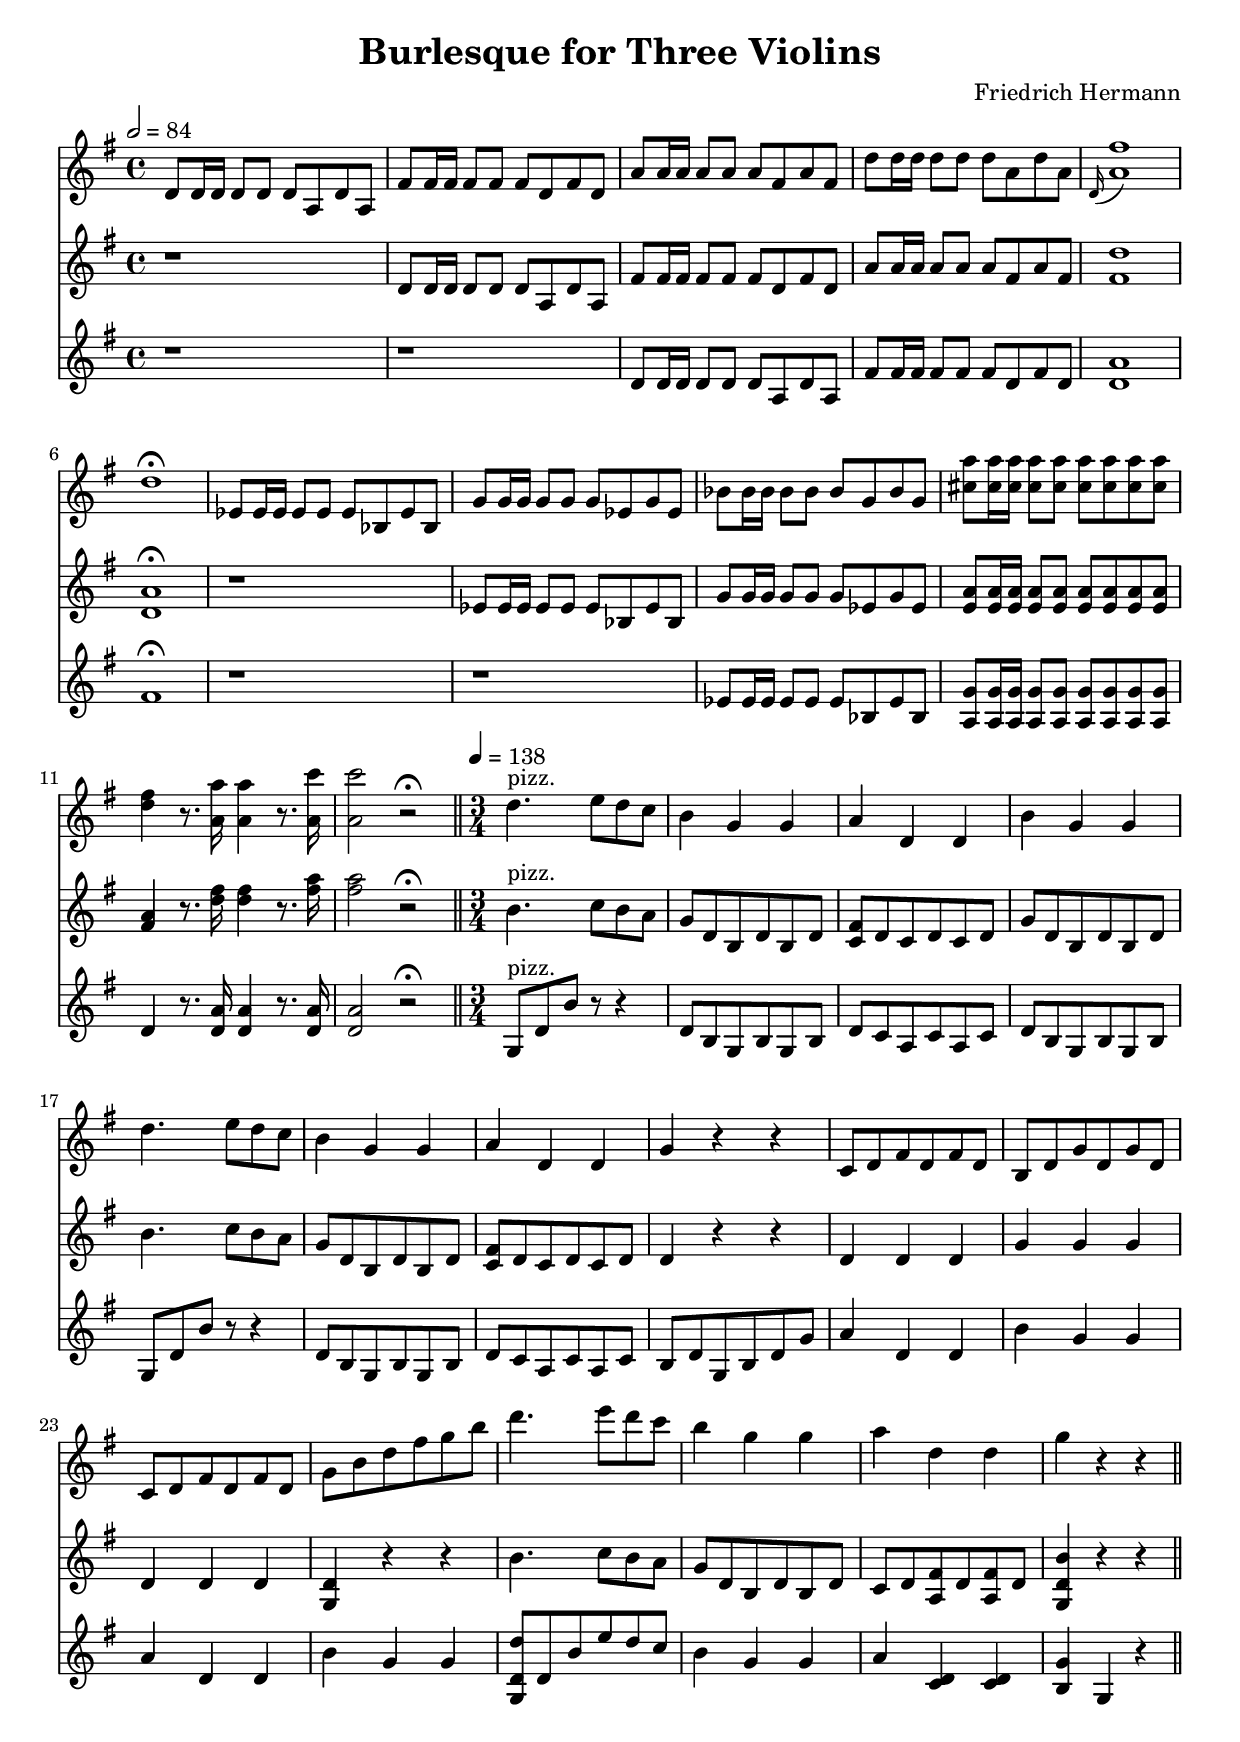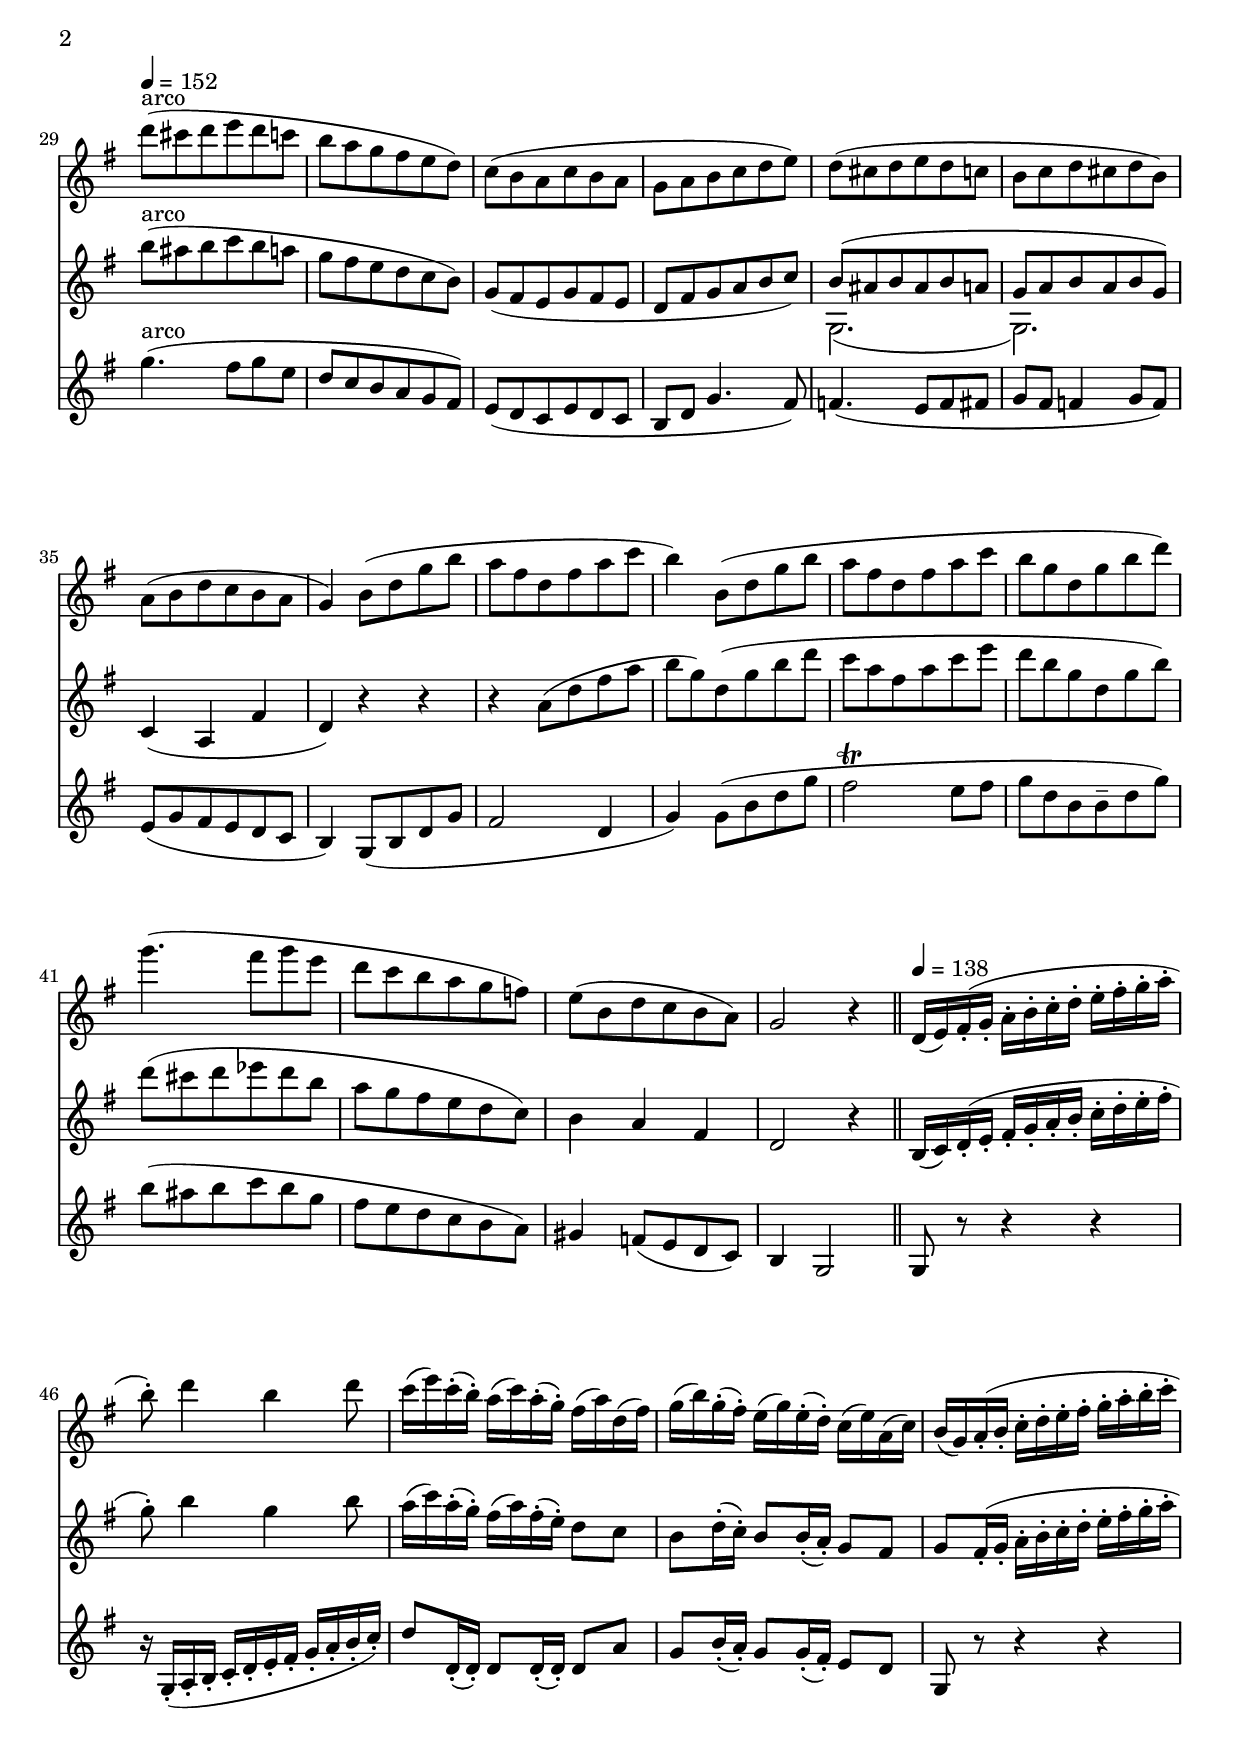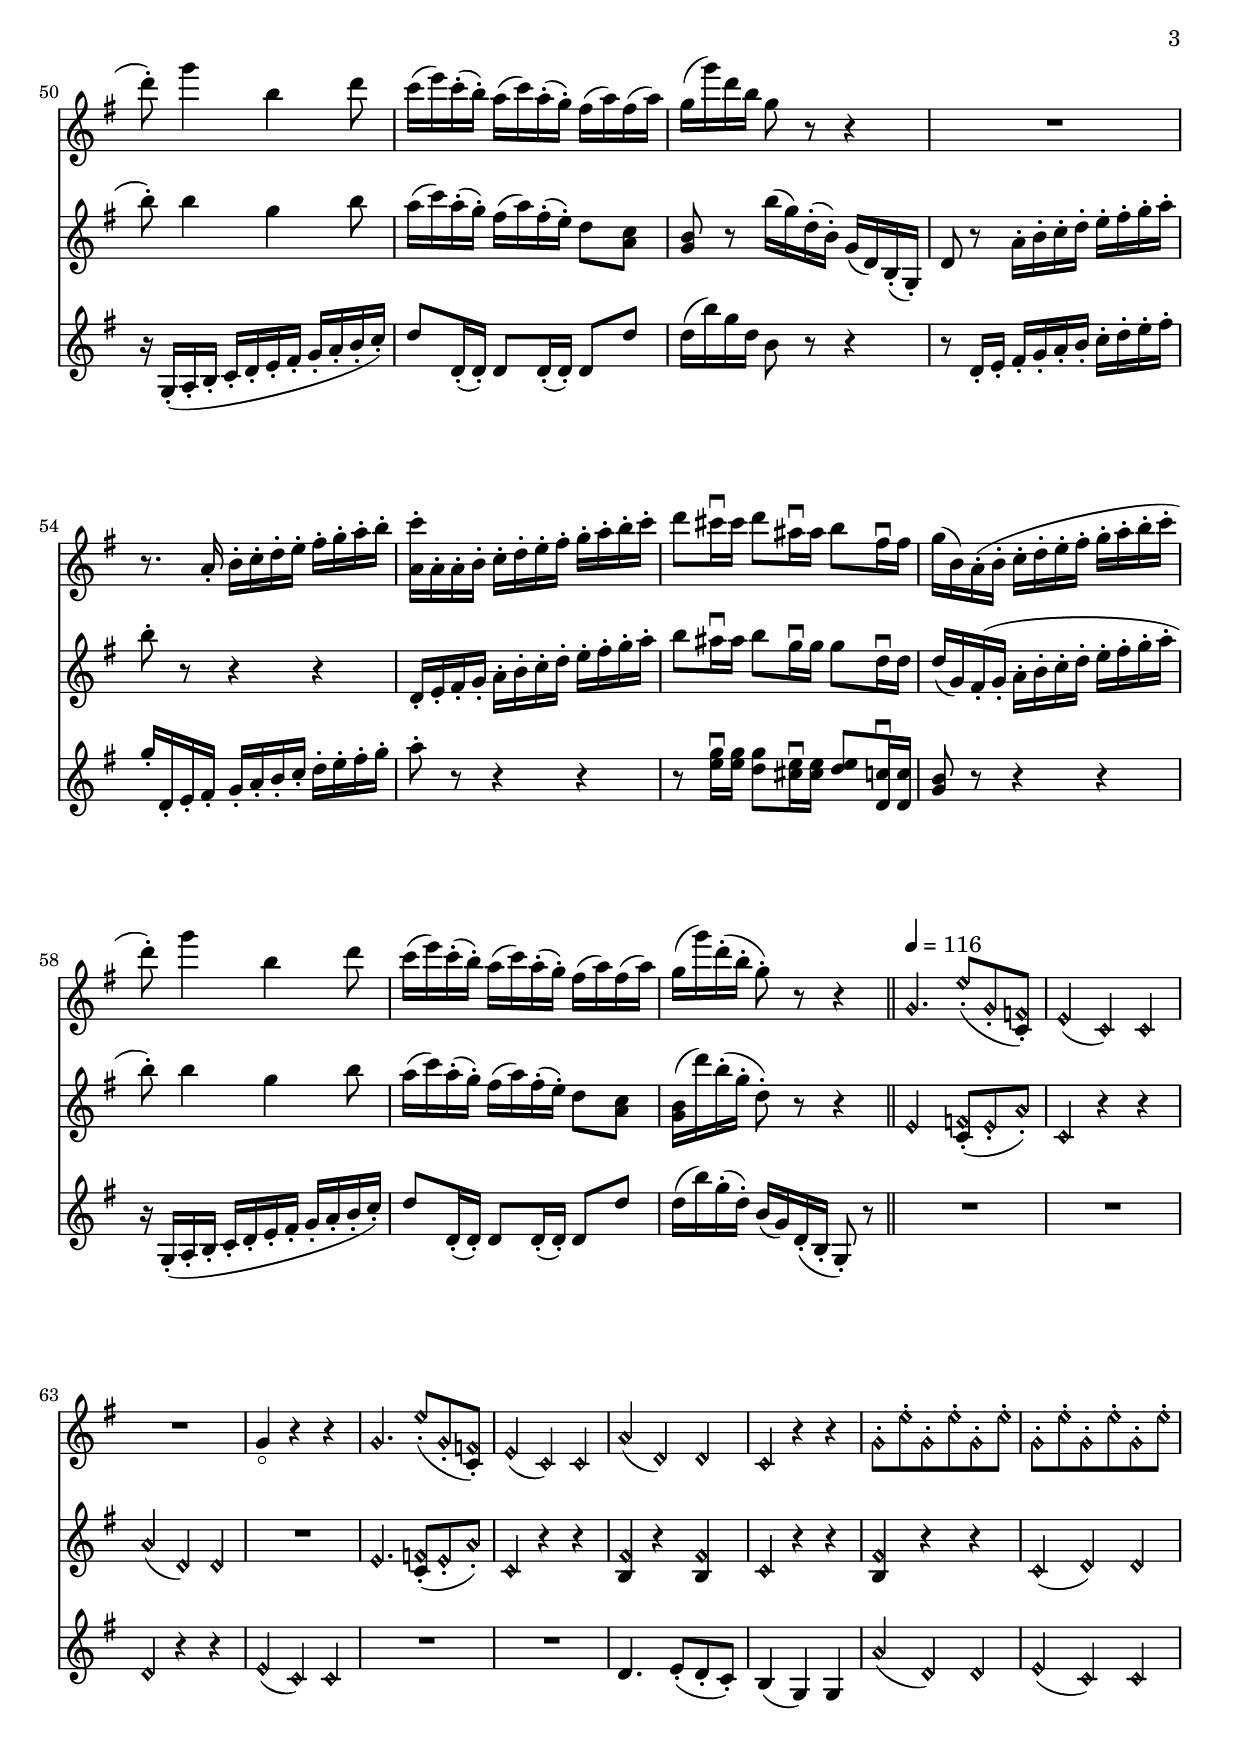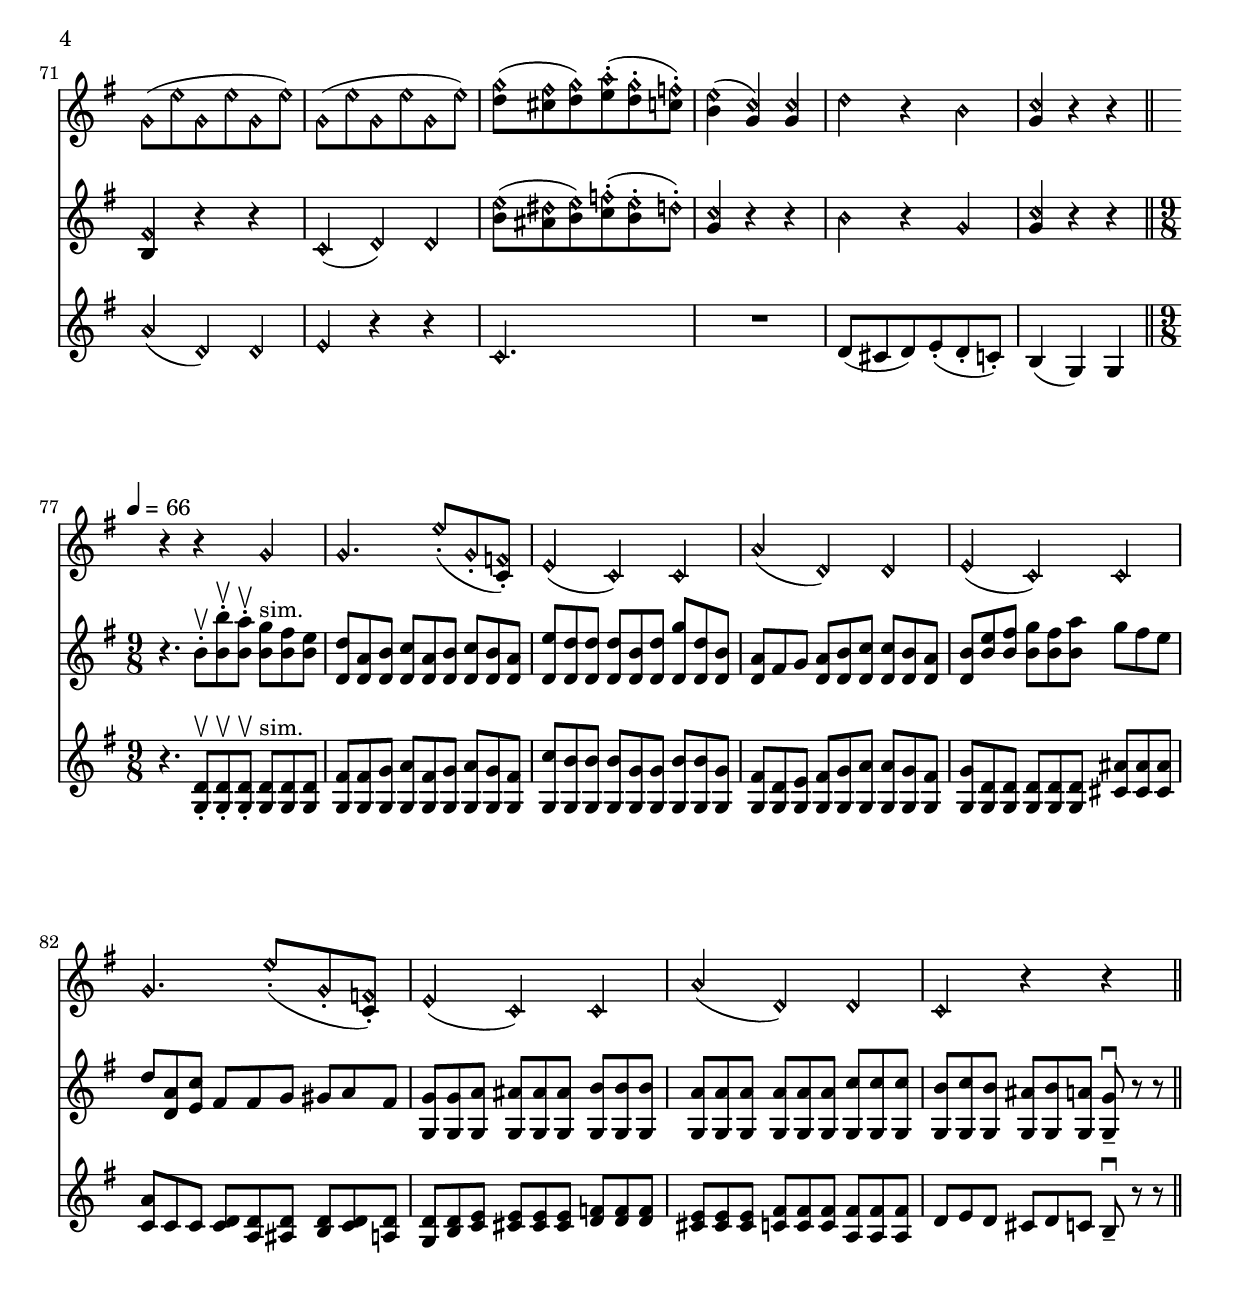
%% Generated by ../../scripts/lilypond-book.py
%% Options: [fragment,quote,relative=2,raggedright,indent=0\mm]
\version "2.12.3"

\paper {
  #(define dump-extents #t)
  linewidth = 160\mm - 2.0 * 0.4\in
  raggedright = ##t
  indent = 0\mm
}

intro-I =
\relative c'
{
\tempo 2=84
\time 4/4
\key g \major

d8 d16 d d8 d d a d a
fis'8 fis16 fis fis8 fis fis d fis d
a'8 a16 a a8 a a fis a fis
d' d16 d d8 d d a d a
\grace d,16 (<a' fis'>1)
d\fermata

%1 0:12
ees,8 ees16 ees ees8 ees ees bes ees bes
g' g16 g g8 g g ees g ees
bes' bes16 bes bes8 bes bes g bes g
<cis a'> <cis a'>16 <cis a'> <cis a'>8 <cis a'> <cis a'> <cis a'> <cis a'> <cis a'>
<d fis>4 r8. <a a'>16 <a a'>4 r8. <a c'>16
<a c'>2 r\fermata
\bar "||"
}


intro-II =
\relative c'
{
\tempo 2=84
\key g \major
\time 4/4

r1
d8 d16 d d8 d d a d a
fis'8 fis16 fis fis8 fis fis d fis d
a'8 a16 a a8 a a fis a fis
<fis d'>1
<d a'>\fermata

%2 0:12
r1
ees8 ees16 ees ees8 ees ees bes ees bes
g' g16 g g8 g g ees g ees
<e a> <e a>16 <e a> <e a>8 <e a> <e a> <e a> <e a> <e a>
<fis a>4 r8. <d' fis>16 <d fis>4 r8. <fis a>16
<fis a>2 r\fermata
\bar "||"
}




intro-III = \relative c'
{
\tempo 2=84
\key g \major
\time 4/4

r1
r1
d8 d16 d d8 d d a d a
fis'8 fis16 fis fis8 fis fis d fis d
<d a'>1
fis\fermata

%3 0:12
r1
r1
ees8 ees16 ees ees8 ees ees bes ees bes
<a g'> <a g'>16 <a g'> <a g'>8 <a g'> <a g'> <a g'> <a g'> <a g'> 
d4 r8. <d a'>16 <d a'>4 r8. <d a'>16
<d a'>2 r\fermata
\bar "||"


}

varone-I =
\relative c''
{
%1 0:26
\tempo 4=138
\time 3/4
d4.^"pizz." e8 d c
b4 g g
a d, d
b' g g

d'4. e8 d c
b4 g g
a d, d
g r r

%1 0:36
c,8 d fis d fis d
b d g d g d
c d fis d fis d
g b d fis g b

d4. e8 d c
b4 g g
a d, d
g r r
\bar "||"
}

varone-II =
\relative c''
{
%2 0:26
\time 3/4
b4.^"pizz." c8 b a
g8 d b d b d
<c fis> d c d c d
g d b d b d

b'4. c8 b a
g8 d b d b d
<c fis> d c d c d
d4 r r

%2 0:36
d4 d d
g g g
d d d
<g, d'> r r

b'4. c8 b a
g8 d b d b d
c d <a fis'> d <a fis'> d
<g, d' b'>4 r r
}



varone-III =
\relative c'
{
%3 0:26
\time 3/4
g8^"pizz." d' b' r r4
d,8 b g b g b
d c a c a c
d8 b g b g b

g d' b' r r4
d,8 b g b g b
d c a c a c
b d g, b d g

%3 0:36
a4 d, d
b' g g
a d, d
b' g g

<g, d' d'>8 d' b' e d c
b4 g g
a <c, d> <c d>
<b g'> g r

}


%{
<<
\new Staff {\varone-I}
\new Staff {\varone-II}
\new Staff {\varone-III}
>>
%}

vartwo-I =
\relative c''
{
\tempo 4=152
%1 var 2 0:48
d'8^"arco" (cis d e d c
b a g fis e d)
c (b a c b a
g a b c d e)

d (cis d e d c
b c d cis d b)
a (b d c b a
g4) b8 (d g b

a fis d fis a c
b4) b,8 (d g b
a fis d fis a c
b g d g b d)

g4. (fis8 g e
d c b a g f)
e (b d c b a)
g2 r4
\bar "||"}

vartwo-II =
\relative c'''
{
%2
b8^"arco" (ais b c b a
g fis e d c b)
g (fis e g fis e
d fis g a b c)

<<
  { b (ais b ais b a
    g a b a b g) }
  \\
  { g,2. (g2.) }
>>
c4 (a fis'4
%c4 (e d8 c
d4) r r

r a'8 (d fis a
b g) d (g b d
c a fis a c e
d b g d g b)

d (cis d ees d b
a g fis e d c)
b4 a fis
d2 r4
}



vartwo-III =
\relative c'''
{
g4.^"arco" (fis8 g e
d c b a g fis)
e (d c e d c
b d g4. fis8)

f4. (e8 f fis
g fis f4 g8 f)
e (g fis e d c
b4) g8 (b d g

fis2 d4
g4) g8 (b d g
fis2\trill e8 fis
g d b b-- d g)

b (ais b c b g
fis e d c b a)
gis4 f8 (e d c)
b4 g2
}

%{
\score
{
<<
\time 3/4
\new Staff {
  \key g \major
  \vartwo-I}
\new Staff {
  \key g \major
  \vartwo-II}
\new Staff {
  \key g \major
  \vartwo-III}
>>

\layout{}
\midi {}
}
%}

varthree-I =
\relative c'
{
\tempo 4=138
%1 var3
d16 (e) fis-. (g-. a-. b-. c-. d-. e-. fis-. g-. a-.
b8-.) d4 b d8
c16 (e) c-. (b-.) a ( c) a-. (g-.) fis (a) d, (fis)
g (b) g-. (fis-.) e (g) e-. (d-.) c (e) a, (c )

b (g) a-. (b-. c-. d-. e-. fis-. g-. a-. b-. c-.
d8-.) g4 b, d8
c16 (e) c-. (b-.) a (c ) a-. (g-.) fis (a) fis (a)
g (g') d b g8 r r4

R2.
r8. a,16-. b-. c-. d-. e-. fis-. g-. a-. b-.
<c a,>-. a,-. a-. b-. c-. d-. e-. fis-. g-. a-. b-. c-.
d8 cis16\downbow cis d8 ais16\downbow ais b8 fis16\downbow fis

g (b,) a-. (b-. c-. d-. e-. fis-. g-. a-. b-. c-.
d8-.) g4 b, d8
c16 (e) c-. (b-.) a (c ) a-. (g-.) fis (a) fis (a)
g (g') d-. (b-. g8-.) r r4
\bar "||"
}

varthree-II =
\relative c'
{
b16 (c ) d-. (e-. fis-. g-. a-. b-. c-. d-. e-. fis-.
g8-.) b4 g b8
a16 (c ) a-. (g-.) fis (a) fis-. (e-.) d8 c
b d16-. (c-.) b8 b16-. (a-.) g8 fis

g fis16-. (g-. a-. b-. c-. d-. e-. fis-. g-. a-.
b8-.) b4 g b8
a16 (c ) a-. (g-.) fis (a) fis-. (e-.) d8 <a c>
<g b> r b'16 (g) d-. (b-.) g (d) b-. (g-.)

d'8 r a'16-. b-. c-. d-. e-. fis-. g-. a-.
b8-. r r4 r
d,,16-. e-. fis-. g-. a-. b-. c-. d-. e-. fis-. g-. a-.
b8 ais16\downbow ais b8 g16\downbow g g8 d16\downbow d

d (g,) fis-. (g-. a-. b-. c-. d-. e-. fis-. g-. a-.
b8-.) b4 g b8
a16 (c ) a-. (g-.) fis (a) fis-. (e-.) d8 <a c>
<g b>16 (d'') b-. (g-. d8-.) r r4
\bar "||"
}

varthree-III =
\relative c'
{
g8 r r4 r
r16 g-. (a-. b-. c-. d-. e-. fis-. g-. a-. b-. c-.)
d8 d,16-. (d-.) d8 d16-. (d-.) d8 a'
g8 b16-. (a-.) g8 g16-. (fis-.) e8 d

g,8 r r4 r
r16 g-. (a-. b-. c-. d-. e-. fis-. g-. a-. b-. c-.)
d8 d,16-. (d-.) d8 d16-. (d-.) d8 d'
d16 (b') g d b8 r r4

r8 d,16-. e-. fis-. g-. a-. b-. c-. d-. e-. fis-.
g-. d,-. e-. fis-. g-. a-. b-. c-. d-. e-. fis-. g-.
a8-. r r4 r
r8 <e g>16\downbow <e g> <d g>8 <cis e>16\downbow <cis e> <d e>8
  <d, c'>16\downbow <d c'>

<g b>8 r r4 r
r16 g,-. (a-. b-. c-. d-. e-. fis-. g-. a-. b-. c-.)
d8 d,16-. (d-.) d8 d16-. (d-.) d8 d'
d16 (b') g-. (d-.) b (g) d-. (b-. g8-.) r
\bar "||"
}

%{
\score
{
<<
\time 3/4
\new Staff {
  \key g \major
  \varthree-I}
\new Staff {
  \key g \major
  \varthree-II}
\new Staff {
  \key g \major
  \varthree-III}
>>

\layout{}
\midi {}
}
%}


%\include "var4.ly"
varfive-I =
\relative c''
{
\tempo 4=116
\harmonicsOn
g4. e'8\staccato (g,\staccato \harmonicsOff <c, f\harmonic>\staccato)
\harmonicsOn e4 (c ) c
R2.
\harmonicsOff g'4_\flageolet \harmonicsOn r r

g4. e'8\staccato (g,\staccato \harmonicsOff <c, f\harmonic>\staccato)
\harmonicsOn e4 (c ) c
a' (d, ) d
c r r

g'8\staccato e'\staccato g,\staccato e'\staccato g,\staccato e'\staccato
g,\staccato e'\staccato g,\staccato e'\staccato g,\staccato e'\staccato
g, (e' g, e' g, e')
g, (e' g, e' g, e')

\harmonicsOff <d g\harmonic> (<cis fis\harmonic> <d g\harmonic>)
  <e a\harmonic>\staccato (<d g\harmonic>\staccato <c f\harmonic>\staccato)
<b e\harmonic>4 (<g c\harmonic>) <g c\harmonic>
\harmonicsOn d' r b
\harmonicsOff <g c\harmonic> r r \harmonicsOff


\bar "||"
}

varfive-II =
\relative c'''
{
\harmonicsOff e,,4.\harmonic \harmonicsOff <c f\harmonic>8\staccato
  (\harmonicsOn e\staccato a\staccato)
c,4 r r
a' (d,) d
R2.

e4. \harmonicsOff <c f\harmonic>8\staccato
  (\harmonicsOn e\staccato a\staccato)
c,4 r r
\harmonicsOff <b fis'\harmonic> r <b fis'\harmonic>
\harmonicsOn c r r \harmonicsOff

\harmonicsOff <b fis'\harmonic> r r
\harmonicsOn c (d) d
\harmonicsOff <b fis'\harmonic> r r
\harmonicsOn c (d) d

\harmonicsOff <b' e\harmonic>8 (<ais dis\harmonic> <b e\harmonic>)
  <c f\harmonic>\staccato (<b e\harmonic>\staccato \harmonicsOn d\staccato)
\harmonicsOff <g, c\harmonic>4 r r
\harmonicsOn b r g
\harmonicsOff <g c\harmonic> r r
}

varfive-III =
\relative c'
{
R2.
R2.
\harmonicsOn d4 r r
e4 (c ) c \harmonicsOff

R2.
R2.
d4. e8\staccato (d\staccato c\staccato)
b4 (g) g

\harmonicsOn a' (d,) d
e (c ) c
a' (d,) d
e r r

c2.
R2.
\harmonicsOff d8 (cis d) e\staccato (d\staccato c\staccato)
b4 (g) g
}

%{
\score
{
<<
\time 3/4
\new Staff {
  \tempo 4=116
  \key g \major
  \varfive-I}
\new Staff {
  \key g \major
  \varfive-II}
\new Staff {
  \key g \major
  \varfive-III}
>>

\layout{}
\midi {}
}
%}


%\include "var6.ly"
%\include "var7.ly"
vareight-I =
\relative c''
{
\tempo 4=66
% TODO this first bit goes on to the end of var7
\harmonicsOn r4 r g

g4. e'8\staccato (g,\staccato \harmonicsOff <c, f\harmonic>\staccato)
\harmonicsOn e4 (c ) c
a' (d,) d
e4 (c ) c

g'4. e'8\staccato (g,\staccato \harmonicsOff <c, f\harmonic>\staccato)
\harmonicsOn e4 (c ) c
a' (d,) d
c r r

\bar "||"
}

vareight-II =
\relative c''
{
\set Staff.timeSignatureFraction = 9/8
\scaleDurations 2/3 {
\new Voice <<
  { r4. b8-.\upbow b'-.\upbow a-.\upbow g^"sim." fis e }
  { r4. s8 b b b b b }
>>

<d, d'> <d a'> <d b'> <d c'> <d a'> <d b'> <d c'> <d b'> <d a'>
<d e'> <d d'> <d d'> <d d'> <d b'> <d d'> <d g'> <d d'> <d b'>
<d a'> fis g <d a'> <d b'> <d c'> <d c'> <d b'> <d a'>
<d b'> <b' e> <b fis'> <b g'> <b fis'> <b a'> g' fis e

d <d, a'> <e c'> fis fis g gis a fis
<g, g'> <g g'> <g a'> <g ais'> <g ais'> <g ais'> <g b'> <g b'> <g b'>
<g a'> <g a'> <g a'> <g a'> <g a'> <g a'> <g c'> <g c'> <g c'>
<g b'>8 <g c'> <g b'> <g ais'> <g b'> <g a'> <g g'>--\downbow r r

}}

vareight-III =
\relative c'
{
\set Staff.timeSignatureFraction = 9/8
\scaleDurations 2/3 {
r4. \repeat unfold 3{<g d'>8-.\upbow} <g d'>^"sim." <g d'> <g d'>

<g fis'> <g fis'> <g g'> <g a'> <g fis'> <g g'> <g a'> <g g'> <g fis'>
<g c'> <g b'> <g b'> <g b'> <g g'> <g g'> <g b'> <g b'> <g g'>
<g fis'> <g d'> <g e'> <g fis'> <g g'> <g a'> <g a'> <g g'> <g fis'>
<g g'> <g d'> <g d'> <g d'> <g d'> <g d'> <cis ais'> <cis ais'> <cis ais'>

<c a'> c c <c d> <a d> <ais d> <b d> <c d> <a d>
<g d'>8 <b d> <c e> <cis e> <cis e> <cis e> <d f> <d f> <d f>
<cis e> <cis e> <cis e> <c fis> <c fis> <c fis> <a fis'> <a fis'> <a fis'>
d8 e d cis d c b--\downbow r r
}}


%{
\score
{
<<
\new Staff {
  \time 3/4
  \key g \major
  \vareight-I}
\new Staff {
  \key g \major
  \vareight-II}
\new Staff {
  \key g \major
  \vareight-III}
>>

\layout{}
\midi {}
}
%}

%\include "var9.ly"
%\include "var10.ly"




\header {
  title = "Burlesque for Three Violins"
  composer = "Friedrich Hermann"
}

\score{
<<
\new Staff {
  \intro-I
  \varone-I    % 0:26 pizz theme
  \vartwo-I    % 0:48 scaley arpeggioey slury var
  \varthree-I  % 1:10 up-bow staccato
%  \varfour-I   % 1:33 chordy spiccato
  \varfive-I   % 2:01 harmonics
%  \varsix-I    % 2:30 trilly grace notey
%  \varseven-I  % 3:02 ------ chorale attacca
  \vareight-I  % 3:38 lengthened harmonic
%  \varnine-I   % 4:03 galloping riccochet spiccato attacca
%  \varten-I    % 4:22 duples/finish
}
\new Staff {
  \intro-II
  \varone-II
  \vartwo-II
  \varthree-II
%  \varfour-II
  \varfive-II
%  \varsix-II
%  \varseven-II
  \vareight-II
%  \varnine-II
%  \varten-II
}
\new Staff {
  \intro-III
  \varone-III
  \vartwo-III
   \varthree-III
%  \varfour-III
  \varfive-III
%  \varsix-III
%  \varseven-III
  \vareight-III
%  \varnine-III
%  \varten-III
}
>>

\layout{}
\midi {}
}
